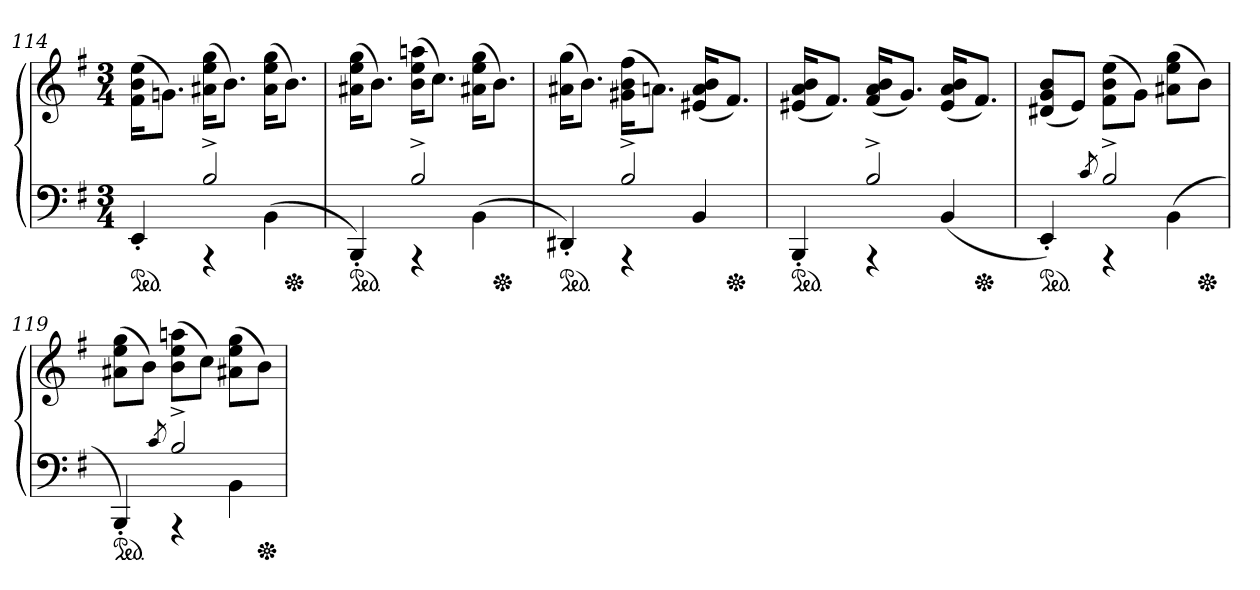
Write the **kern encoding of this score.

**kern	**kern
*part1	*part1
*staff2	*staff1
*clefF4	*clefG2
*k[f#]	*k[f#]
*M3/4	*M3/4
=114	=114
*^	*
*ped	*	*
4rcyy	4EE'/	(16f#\ 16b\ 16ee\KL
.	.	8.gnJ)
2B^<	4rAAA	(16a#X 16ee 16ggKL
.	.	8.bJ)
.	(>4BB	(16a# 16ee 16ggKL
*Xped	*	*
.	.	8.bJ)
=115	=115	=115
*ped	*	*
4rcyy	4BBB'/)	(16a#X 16ee 16ggKL
.	.	8.bJ)
2B^<	4rAAA	(16b 16ee 16aanKL
.	.	8.ccJ)
.	(>4BB	(16a#X 16ee 16ggKL
*Xped	*	*
.	.	8.bJ)
=116	=116	=116
*ped	*	*
4reyy	4DD#X'/)	(16a#X 16ggKL
.	.	8.bJ)
2B^<	4rAAA	(16g#X 16b 16ff#KL
.	.	8.anJ)
.	4BB/	(16e#X 16a 16bKL
*Xped	*	*
.	.	8.f#J)
=117	=117	=117
*ped	*	*
4reyy	4BBB'/	(16e#X 16a 16bKL
.	.	8.f#J)
2B^<	4rAAA	(16f# 16a 16bKL
.	.	8.gJ)
.	(<4BB/	(16e# 16a 16bKL
*Xped	*	*
.	.	8.f#J)
=118	=118	=118
*ped	*	*
4rcyy	4EE'/)	(8d#X 8g 8bL
.	.	8eJ)
8qc/	.	.
2B^<	4rAAA	(8f#\ 8b\ 8ee\L
.	.	8gJ)
.	(>4BB	(8a#X 8ee 8ggL
*Xped	*	*
.	.	8bJ)
=119	=119	=119
*ped	*	*
4reyy	4BBB'/)	(8a#X 8ee 8ggL
.	.	8bJ)
8qc/	.	.
2B^<	4rAAA	(8b 8ee 8aanL
.	.	8ccJ)
.	4BB	(8a#X 8ee 8ggL
*Xped	*	*
.	.	8bJ)
*v	*v	*
=	=
*-	*-
